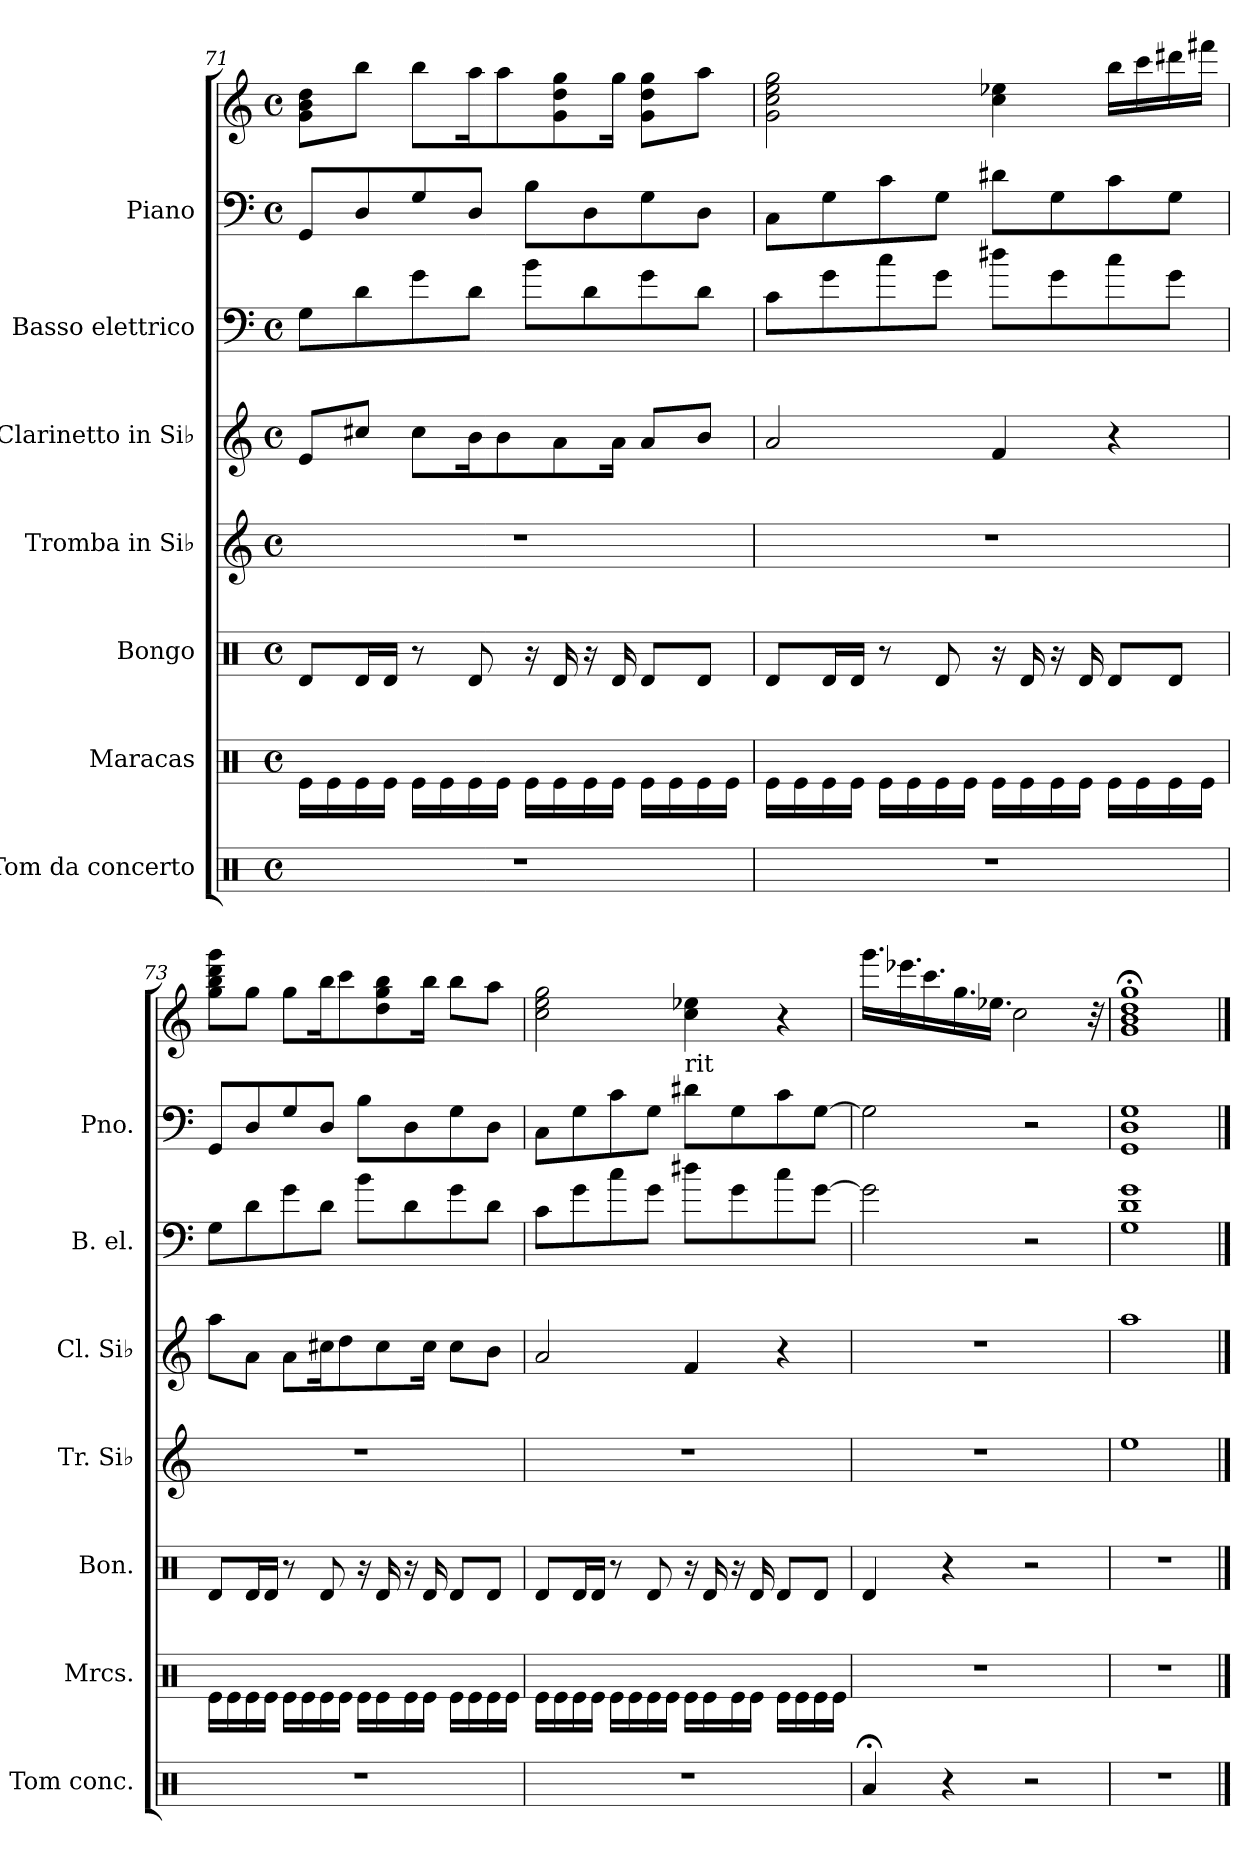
**kern	**kern	**kern	**kern	**kern	**kern	**kern	**kern
*part7	*part6	*part5	*part4	*part3	*part2	*part1	*part1
*staff8	*staff7	*staff6	*staff5	*staff4	*staff3	*staff2	*staff1
*I"Tom da concerto	*I"Maracas	*I"Bongo	*I"Tromba in Si♭	*I"Clarinetto in Si♭	*I"Basso elettrico	*I"Piano	*
*I'Tom conc.	*I'Mrcs.	*I'Bon.	*I'Tr. Si♭	*I'Cl. Si♭	*I'B. el.	*I'Pno.	*
!!LO:PB:g=z
*clefX	*clefX	*clefX	*clefG2	*clefG2	*clefF4	*clefF4	*clefG2
*	*	*	*ITrd1c2	*ITrd1c2	*ITrd7c12	*	*
*k[]	*k[]	*k[]	*k[b-e-]	*k[b-e-]	*k[]	*k[]	*k[]
*M4/4	*M4/4	*M4/4	*M4/4	*M4/4	*M4/4	*M4/4	*M4/4
*met(c)	*met(c)	*met(c)	*met(c)	*met(c)	*met(c)	*met(c)	*met(c)
=71	=71	=71	=71	=71	=71	=71	=71
1r	16Re\LL	8Rd/L	1r	8d/L	8GG\L	8GG/L	8g\ 8b\ 8dd\L
.	16Re\	.	.	.	.	.	.
.	16Re\	16Rd/L	.	8bn/J	8D\	8D/	8bb\J
.	16Re\JJ	16Rd/JJ	.	.	.	.	.
.	16Re\LL	8r	.	8b\L	8G\	8G/	8bb\L
.	16Re\	.	.	.	.	.	.
.	16Re\	8Rd/	.	16a\K	8D\J	8D/J	16aa\K
.	16Re\JJ	.	.	8a\	.	.	8aa\
.	16Re\LL	16r	.	.	8B\L	8B\L	.
.	16Re\	16Rd/	.	8g\	.	.	8g\ 8dd\ 8gg\
.	16Re\	16r	.	.	8D\	8D\	.
.	16Re\JJ	16Rd/	.	16g\Jk	.	.	16gg\Jk
.	16Re\LL	8Rd/L	.	8g/L	8G\	8G\	8g\ 8dd\ 8gg\L
.	16Re\	.	.	.	.	.	.
.	16Re\	8Rd/J	.	8a/J	8D\J	8D\J	8aa\J
.	16Re\JJ	.	.	.	.	.	.
=72	=72	=72	=72	=72	=72	=72	=72
1r	16Re\LL	8Rd/L	1r	2g/	8C\L	8C\L	2g\ 2cc\ 2ee\ 2gg\
.	16Re\	.	.	.	.	.	.
.	16Re\	16Rd/L	.	.	8G\	8G\	.
.	16Re\JJ	16Rd/JJ	.	.	.	.	.
.	16Re\LL	8r	.	.	8c\	8c\	.
.	16Re\	.	.	.	.	.	.
.	16Re\	8Rd/	.	.	8G\J	8G\J	.
.	16Re\JJ	.	.	.	.	.	.
.	16Re\LL	16r	.	4e-/	8d#X\L	8d#X\L	4cc\ 4ee-X\
.	16Re\	16Rd/	.	.	.	.	.
.	16Re\	16r	.	.	8G\	8G\	.
.	16Re\JJ	16Rd/	.	.	.	.	.
.	16Re\LL	8Rd/L	.	4r	8c\	8c\	16bb\LL
.	16Re\	.	.	.	.	.	16ccc\
.	16Re\	8Rd/J	.	.	8G\J	8G\J	16ddd#X\
.	16Re\JJ	.	.	.	.	.	16fff#X\JJ
!!LO:PB:g=z
=73	=73	=73	=73	=73	=73	=73	=73
1r	16Re\LL	8Rd/L	1r	8gg\L	8GG\L	8GG/L	8gg\ 8bb\ 8ddd\ 8ggg\L
.	16Re\	.	.	.	.	.	.
.	16Re\	16Rd/L	.	8g\J	8D\	8D/	8gg\J
.	16Re\JJ	16Rd/JJ	.	.	.	.	.
.	16Re\LL	8r	.	8g\L	8G\	8G/	8gg\L
.	16Re\	.	.	.	.	.	.
.	16Re\	8Rd/	.	16bn\K	8D\J	8D/J	16bb\K
.	16Re\JJ	.	.	8cc\	.	.	8ccc\
.	16Re\LL	16r	.	.	8B\L	8B\L	.
.	16Re\	16Rd/	.	8b\	.	.	8dd\ 8gg\ 8bb\
.	16Re\	16r	.	.	8D\	8D\	.
.	16Re\JJ	16Rd/	.	16b\Jk	.	.	16bb\Jk
.	16Re\LL	8Rd/L	.	8b\L	8G\	8G\	8bb\L
.	16Re\	.	.	.	.	.	.
.	16Re\	8Rd/J	.	8a\J	8D\J	8D\J	8aa\J
.	16Re\JJ	.	.	.	.	.	.
=74	=74	=74	=74	=74	=74	=74	=74
1r	16Re\LL	8Rd/L	1r	2g/	8C\L	8C\L	2cc\ 2ee\ 2gg\
.	16Re\	.	.	.	.	.	.
.	16Re\	16Rd/L	.	.	8G\	8G\	.
.	16Re\JJ	16Rd/JJ	.	.	.	.	.
.	16Re\LL	8r	.	.	8c\	8c\	.
.	16Re\	.	.	.	.	.	.
.	16Re\	8Rd/	.	.	8G\J	8G\J	.
.	16Re\JJ	.	.	.	.	.	.
!	!	!	!	!	!	!	!LO:TX:b:t=rit
.	16Re\LL	16r	.	4e-/	8d#X\L	8d#X\L	4cc\ 4ee-X\
.	16Re\	16Rd/	.	.	.	.	.
.	16Re\	16r	.	.	8G\	8G\	.
.	16Re\JJ	16Rd/	.	.	.	.	.
.	16Re\LL	8Rd/L	.	4r	8c\	8c\	4r
.	16Re\	.	.	.	.	.	.
.	16Re\	8Rd/J	.	.	[8G\J	[8G\J	.
.	16Re\JJ	.	.	.	.	.	.
!!LO:PB:g=z
=75	=75	=75	=75	=75	=75	=75	=75
4Ra;</	1r	4Rd/	1r	1r	2G\]	2G\]	16.ggg\LL
.	.	.	.	.	.	.	16.eee-X\
.	.	.	.	.	.	.	16.ccc\
4r	.	4r	.	.	.	.	.
.	.	.	.	.	.	.	16.gg\
.	.	.	.	.	.	.	16.ee-X\JJ
.	.	.	.	.	.	.	2cc\
2r	.	2r	.	.	2r	2r	.
.	.	.	.	.	.	.	32r
=76	=76	=76	=76	=76	=76	=76	=76
1r	1r	1r	1dd	1gg	1GG 1D 1G	1GG 1D 1G	1g;< 1b;< 1dd;< 1gg;<
==	==	==	==	==	==	==	==
*-	*-	*-	*-	*-	*-	*-	*-
